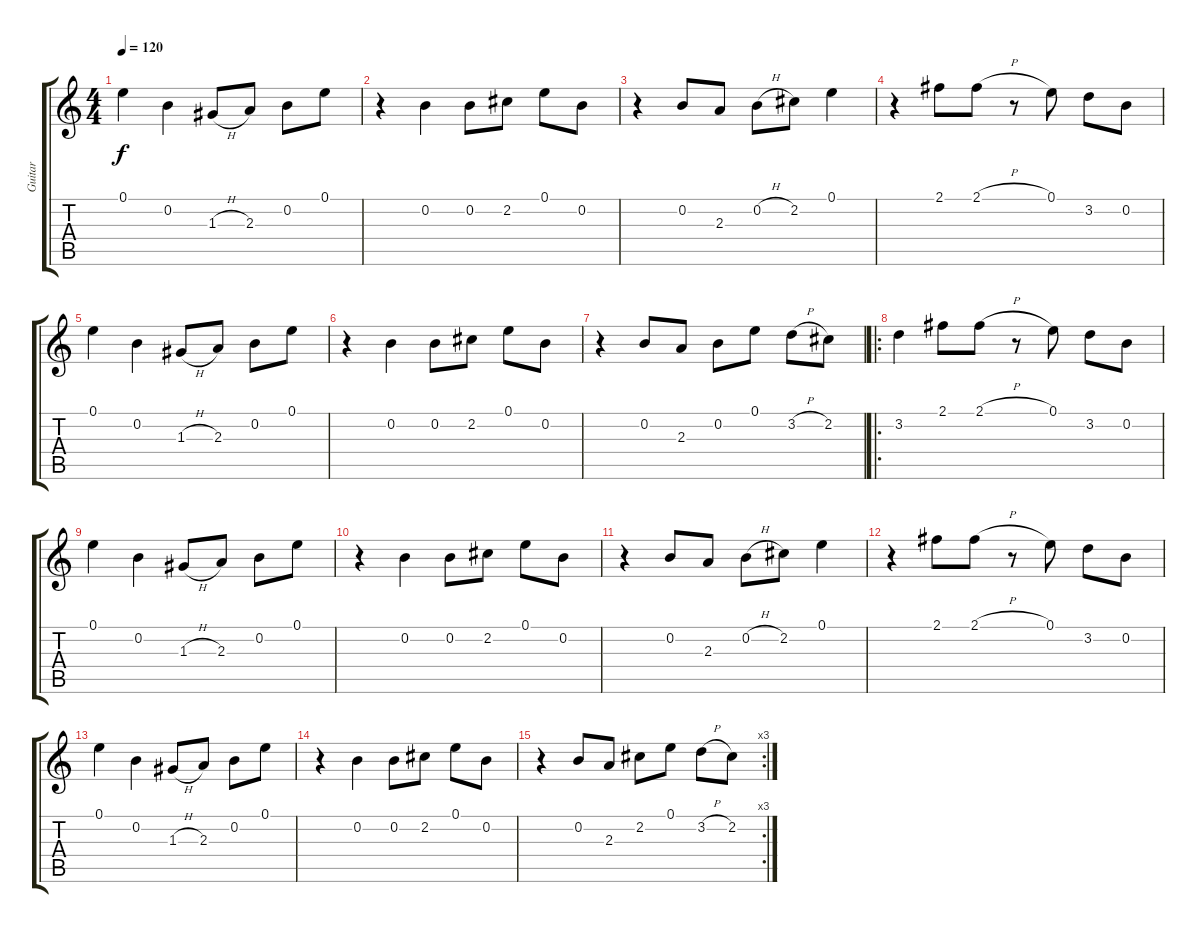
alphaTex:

\track ("Guitar" "Guitar") {instrument electricguitarclean}
\staff {score tabs}
\tuning (E4 B3 G3 D3 A2 E2) {hide}
\ts (4 4)
\tempo 120
\clef g2
\ks c
0.1.4{dy f} 0.2.4 1.3{h}.8 2.3.8 0.2.8 0.1.8 |
r.4 0.2.4 0.2.8 2.2.8 0.1.8 0.2.8 |
r.4 0.2.8 2.3.8 0.2{h}.8 2.2.8 0.1.4 |
r.4 2.1.8 2.1{h}.8 r.8 0.1.8 3.2.8 0.2.8 |
0.1.4 0.2.4 1.3{h}.8 2.3.8 0.2.8 0.1.8 |
r.4 0.2.4 0.2.8 2.2.8 0.1.8 0.2.8 |
r.4 0.2.8 2.3.8 0.2.8 0.1.8 3.2{h}.8 2.2.8 |
\ro
3.2.4 2.1.8 2.1{h}.8 r.8 0.1.8 3.2.8 0.2.8 |
0.1.4 0.2.4 1.3{h}.8 2.3.8 0.2.8 0.1.8 |
r.4 0.2.4 0.2.8 2.2.8 0.1.8 0.2.8 |
r.4 0.2.8 2.3.8 0.2{h}.8 2.2.8 0.1.4 |
r.4 2.1.8 2.1{h}.8 r.8 0.1.8 3.2.8 0.2.8 |
0.1.4 0.2.4 1.3{h}.8 2.3.8 0.2.8 0.1.8 |
r.4 0.2.4 0.2.8 2.2.8 0.1.8 0.2.8 |
\rc 3
r.4 0.2.8 2.3.8 2.2.8 0.1.8 3.2{h}.8 2.2.8
